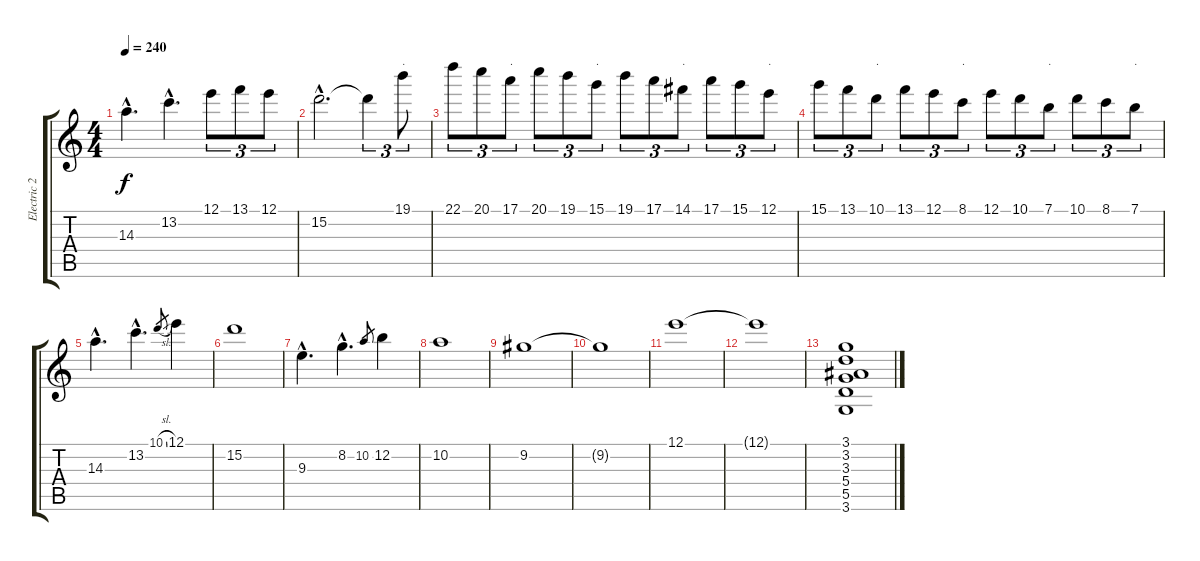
\track ("Electric 2" "Electric 2") {instrument overdrivenguitar}
\staff {score tabs}
\tuning (E4 B3 G3 D3 A2 E2) {hide}
\ts (4 4)
\tempo 240
\clef g2
\ks c
14.3{hac}.4{d dy f} 13.2{hac}.4{d} 12.1.8{tu (3 2)} 13.1.8{tu (3 2)} 12.1.8{tu (3 2)} |
15.2{hac}.2{d} 15.2{t}.4{tu (3 2)} 19.1.8{tu (3 2) txt "."} |
22.1.8{tu (3 2)} 20.1.8{tu (3 2)} 17.1.8{tu (3 2) txt "."} 20.1.8{tu (3 2)} 19.1.8{tu (3 2)} 15.1.8{tu (3 2) txt "."} 19.1.8{tu (3 2)} 17.1.8{tu (3 2)} 14.1.8{tu (3 2) txt "."} 17.1.8{tu (3 2)} 15.1.8{tu (3 2)} 12.1.8{tu (3 2) txt "."} |
15.1.8{tu (3 2)} 13.1.8{tu (3 2)} 10.1.8{tu (3 2) txt "."} 13.1.8{tu (3 2)} 12.1.8{tu (3 2)} 8.1.8{tu (3 2) txt "."} 12.1.8{tu (3 2)} 10.1.8{tu (3 2)} 7.1.8{tu (3 2) txt "."} 10.1.8{tu (3 2)} 8.1.8{tu (3 2)} 7.1.8{tu (3 2) txt "."} |
14.3{hac}.4{d} 13.2{hac}.4{d} 10.1{sl}.8{gr} 12.1.4 |
15.2.1 |
9.3{hac}.4{d} 8.2{hac}.4{d} 10.2.8{gr} 12.2.4 |
10.2.1 |
9.2.1 |
9.2{t}.1 |
12.1.1 |
12.1{t}.1 |
(3.1 3.2 3.3 5.4 5.5 3.6).1
